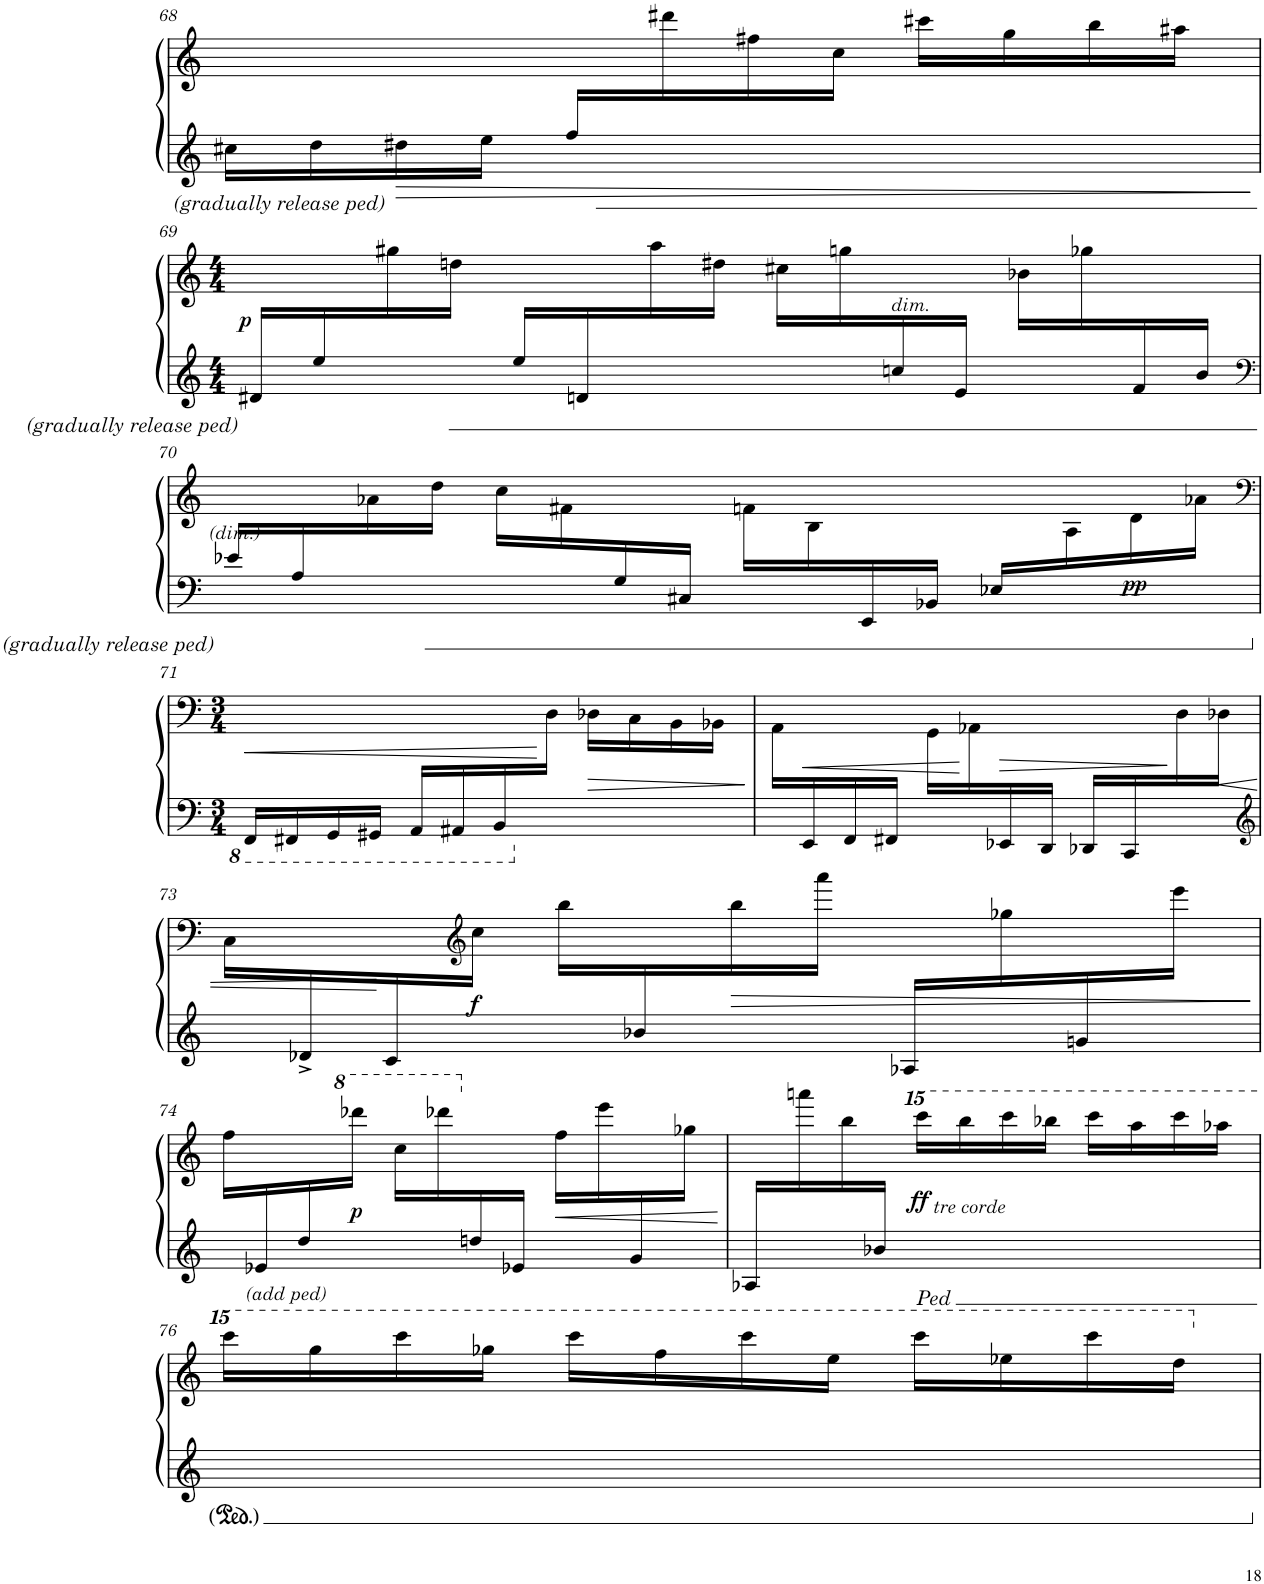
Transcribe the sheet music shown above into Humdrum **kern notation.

**kern	**kern	**dynam
*part1	*part1	*part1
*staff2	*staff1	*staff1/2
*I"Piano	*	*
*I'Pno	*	*
!!LO:PB:g=z
*clefG2	*clefG2	*
*k[]	*k[]	*
*M3/4	*M3/4	*
=68	=68	=68
*	*^	*
16cc#X\LL	2.ryy	16ryy	.
*	*v	*v	*
16dd\	.	.
16dd#X\	.	.
16ee\JJ	.	.
16ff/LL	.	.
*	*^	*
4..ryy	.	16ddd#X\	.
.	.	16ff#X\	.
.	.	16cc\JJ	.
.	.	16ccc#X\LL	.
.	.	16gg\	.
.	.	16bb\	.
.	.	16aa#X\JJ	.
!!LO:LB:g=z	!!
=69	=69	=69	=69
*M4/4	*M4/4	*	*
!	!	!	!LO:DY:b
16d#X/LL	1ryy	8ryy	p
16ee/	.	.	.
8ryy	.	16gg#X\	.
.	.	16ddn\JJ	.
16ee/LL	.	8ryy	.
16dn/	.	.	.
4ryy	.	16aa\	.
.	.	16dd#X\JJ	.
.	.	16cc#X\LL	.
.	.	16ggn\	.
!LO:TX:a:i:t=dim.	!	!	!
16ccn/	.	8ryy	.
16e/JJ	.	.	.
8ryy	.	16b-X\LL	.
.	.	16gg-X\	.
16f/	.	8ryy	.
16b/JJ	.	.	.
!!LO:LB:g=z	!!
=70	=70	=70	=70
*clefF4	*	*	*
16e-X/LL	1ryy	8ryy	.
16A/	.	.	.
4ryy	.	16a-X\	.
.	.	16dd\JJ	.
.	.	16cc\LL	.
.	.	16f#X\	.
16G/	.	8ryy	.
16C#X/JJ	.	.	.
8ryy	.	16fn\LL	.
.	.	16B\	.
16EE/	.	8.ryy	.
16BB-X/JJ	.	.	.
16E-X/LL	.	.	.
16ryy	.	16A\	.
!	!	!	!LO:DY:a=2
8ryy	.	16d\	pp
.	.	16a-X\JJ	.
!!LO:LB:g=z	!!
=71	=71	=71	=71
*	*clefF4	*	*
*M3/4	*M3/4	*	*
*8ba	*	*	*
16FFF/LL	2.ryy	4..ryy	.
!	!	!	!LO:HP:b=2
16FFF#X/	.	.	<
16GGG/	.	.	.
16GGG#X/JJ	.	.	.
16AAA/LL	.	.	.
16AAA#X/	.	.	.
16BBB/	.	.	.
*X8ba	*	*	*
4ryy	.	16D\JJ	.
!	!	!	!LO:HP:b
.	.	16D-X\LL	>
.	.	16C\	.
.	.	16BB\	.
16ryy	.	16BB-X\JJ	.
*	*v	*v	*
.	.	[
=72	=72	=72
*	*^	*
16ryy	2.ryy	16AA\LL	.
16EE/	.	8.ryy	.
16FF/	.	.	.
16FF#X/JJ	.	.	.
8ryy	.	16GG\LL	.
.	.	16AA-X\	]
16EE-X/	.	4ryy	.
16DD/JJ	.	.	.
16DD-X/LL	.	.	.
16CC/	.	.	.
8ryy	.	16D\	.
!	!	!	!LO:HP:b
.	.	16D-X\JJ	<
!!LO:LB:g=z	!!
=73	=73	=73	=73
*clefG2	*	*	*
16ryy	16ryy	16C\LL	.
16d-X^/	16ryy	8ryy	.
16c/	16ryy	.	.
*clefG2	*clefG2	*	*
!	!	!	!LO:DY:a=2
8ryy	16ryy	16cc\JJ	f
.	4ryy	16bb\LL	.
16b-X/	.	16ryy	.
!	!	!	!LO:HP:b
8ryy	.	16bb\	>
.	.	16aaa\JJ	.
16A-X/LL	4ryy	16ryy	.
16ryy	.	16gg-X\	.
16gn/	.	16ryy	.
16ryy	.	16eee\JJ	.
*	*v	*v	*
.	.	[
!!LO:LB:g=z
=74	=74	=74
*^	*	*
16ryy	2.ryy	16ff\LL	.
!	!	!LO:TX:b:i:t=(add ped)	!
16e-X/	.	8ryy	.
16dd/	.	.	.
*	*	*8va	*
!	!	!	!LO:DY:b
8.ryy	.	16dddd-X\JJ	p
.	.	16ccc\LL	.
.	.	16dddd-X\	.
*	*	*X8va	*
16ddn/	.	8ryy	.
16e-X/JJ	.	.	.
8ryy	.	16ff\LL	.
.	.	16eee\	.
16g/	.	16ryy	.
16ryy	.	16gg-X\JJ	.
*v	*v	*	*
.	.	]
=75	=75	=75
*^	*	*
16A-X/LL	4ryy	16ryy	.
8ryy	.	16aaan\	.
.	.	16bb\	.
16b-X/JJ	.	16ryy	.
*	*	*15ma	*
!	!	!LO:TX:b:i:t=tre corde	!
!	!	!	!LO:DY:b
2ryy	2ryy	16ccccc\LL	ff
.	.	16bbbb\	.
.	.	16ccccc\	.
.	.	16bbbb-X\JJ	.
.	.	16ccccc\LL	.
.	.	16aaaa\	.
.	.	16ccccc\	.
.	.	16aaaa-X\JJ	.
*v	*v	*	*
!!LO:LB:g=z
=76	=76	=76
2.ryy	16ccccc\LL	.
.	16gggg\	.
.	16ccccc\	.
.	16gggg-X\JJ	.
.	16ccccc\LL	.
.	16ffff\	.
.	16ccccc\	.
.	16eeee\JJ	.
.	16ccccc\LL	.
.	16eeee-X\	.
.	16ccccc\	.
.	16dddd\JJ	.
*	*X15ma	*
=	=	=
*-	*-	*-
